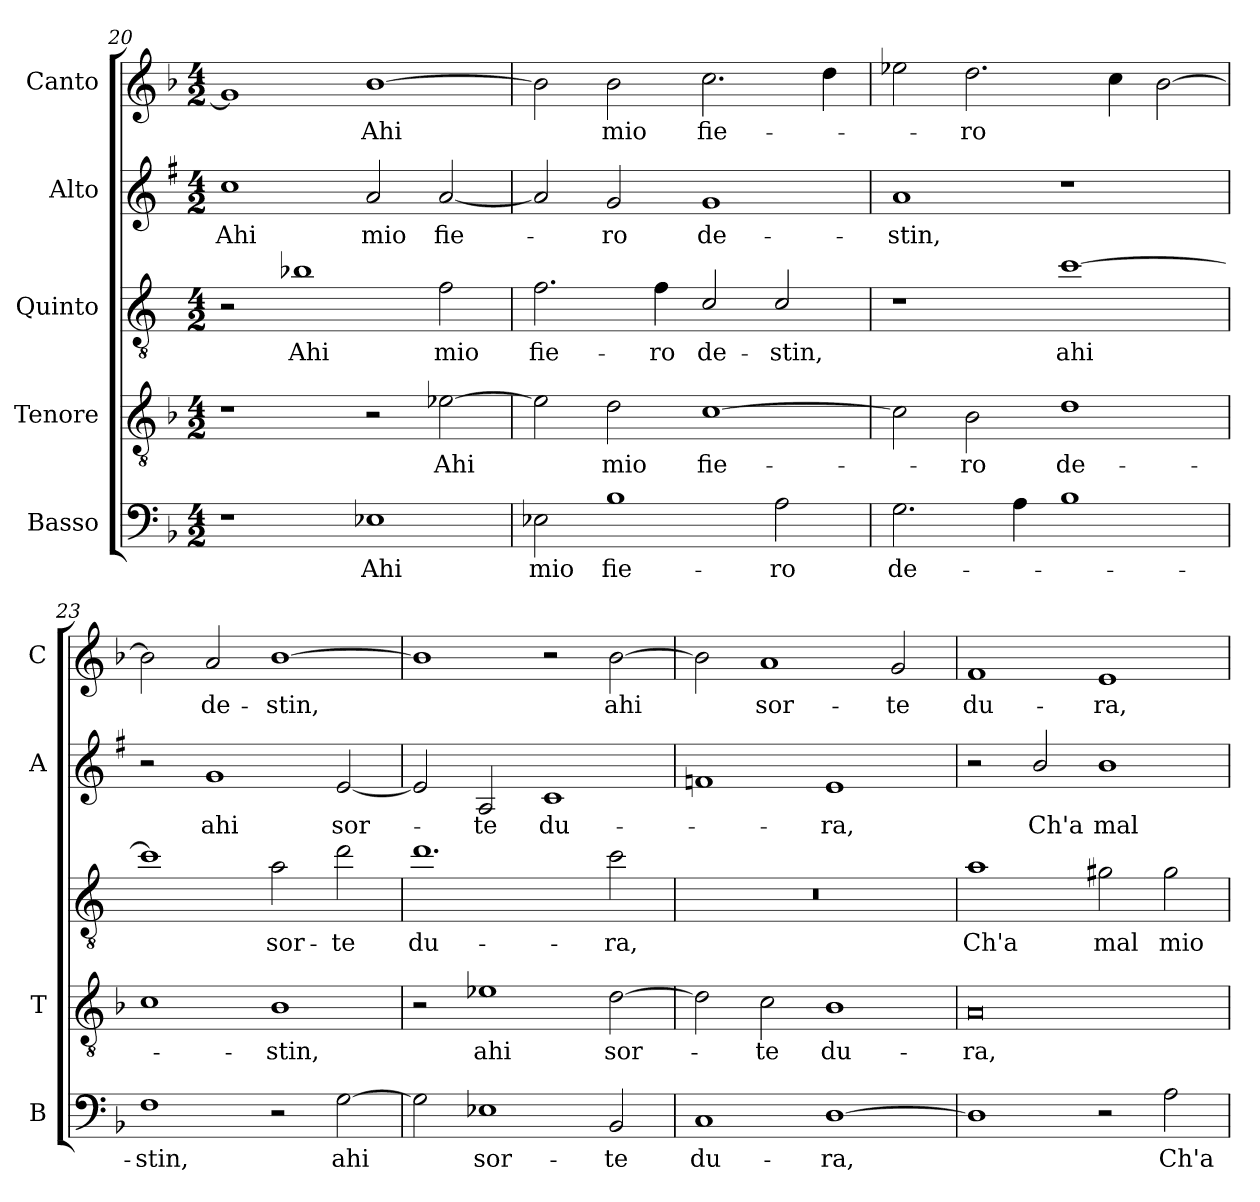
**kern	**text	**kern	**text	**kern	**text	**kern	**text	**kern	**text
*part5	*part5	*part4	*part4	*part3	*part3	*part2	*part2	*part1	*part1
*staff5	*staff5	*staff4	*staff4	*staff3	*staff3	*staff2	*staff2	*staff1	*staff1
*I"Basso	*	*I"Tenore	*	*I"Quinto	*	*I"Alto	*	*I"Canto	*
*I'B	*	*I'T	*	*	*	*I'A	*	*I'C	*
*clefF4	*	*clefGv2	*	*clefGv2	*	*clefG2	*	*clefG2	*
*	*	*	*	*ITrd4c7	*	*ITrd1c2	*	*	*
*k[b-]	*	*k[b-]	*	*k[b-]	*	*k[b-]	*	*k[b-]	*
*F:	*	*F:	*	*F:	*	*F:	*	*F:	*
*M4/2	*	*M4/2	*	*M4/2	*	*M4/2	*	*M4/2	*
=20	=20	=20	=20	=20	=20	=20	=20	=20	=20
!	!	!	!	!	!	!	!LO:LY:b	!	!
1r	.	1r	.	2r	.	1b-	Ahi	1g]	.
!	!	!	!	!	!LO:LY:b	!	!	!	!
.	.	.	.	1e-X	Ahi	.	.	.	.
!	!LO:LY:b	!	!	!	!	!	!LO:LY:b	!	!LO:LY:b
1E-X	Ahi	2r	.	.	.	2g/	mio	[1b-	Ahi
!	!	!	!LO:LY:b	!	!LO:LY:b	!	!LO:LY:b	!	!
.	.	[2e-X\	Ahi	2B-\	mio	[2g/	fie-	.	.
=21	=21	=21	=21	=21	=21	=21	=21	=21	=21
!	!LO:LY:b	!	!	!	!LO:LY:b	!	!	!	!
2E-X\	mio	2e-\]	.	2.B-\	fie-	2g/]	.	2b-\]	.
!	!LO:LY:b	!	!LO:LY:b	!	!	!	!LO:LY:b	!	!LO:LY:b
1B-	fie-	2d\	mio	.	.	2f/	-ro	2b-\	mio
!	!	!	!	!	!LO:LY:b	!	!	!	!
.	.	.	.	4B-\	-ro	.	.	.	.
!	!	!	!LO:LY:b	!	!LO:LY:b	!	!LO:LY:b	!	!LO:LY:b
.	.	[1c	fie-	2F/	de-	1f	de-	2.cc\	fie-
!	!LO:LY:b	!	!	!	!LO:LY:b	!	!	!	!
2A\	-ro	.	.	2F/	-stin,	.	.	.	.
.	.	.	.	.	.	.	.	4dd\	.
!!LO:LB:g=z
=22	=22	=22	=22	=22	=22	=22	=22	=22	=22
!	!LO:LY:b	!	!	!	!	!	!LO:LY:b	!	!
2.G\	de-	2c\]	.	1r	.	1g	-stin,	2ee-X\	.
!	!	!	!LO:LY:b	!	!	!	!	!	!LO:LY:b
.	.	2B-\	-ro	.	.	.	.	2.dd\	-ro
4A\	.	.	.	.	.	.	.	.	.
!	!	!	!LO:LY:b	!	!LO:LY:b	!	!	!	!
1B-	.	1d	de-	[1f	ahi	1r	.	.	.
.	.	.	.	.	.	.	.	4cc\	.
.	.	.	.	.	.	.	.	[2b-\	.
=23	=23	=23	=23	=23	=23	=23	=23	=23	=23
!	!LO:LY:b	!	!	!	!	!	!	!	!
1F	-stin,	1c	.	1f]	.	2r	.	2b-\]	.
!	!	!	!	!	!	!	!LO:LY:b	!	!LO:LY:b
.	.	.	.	.	.	1f	ahi	2a/	de-
!	!	!	!LO:LY:b	!	!LO:LY:b	!	!	!	!LO:LY:b
2r	.	1B-	-stin,	2d\	sor-	.	.	[1b-	-stin,
!	!LO:LY:b	!	!	!	!LO:LY:b	!	!LO:LY:b	!	!
[2G\	ahi	.	.	2g\	-te	[2d/	sor-	.	.
=24	=24	=24	=24	=24	=24	=24	=24	=24	=24
!	!	!	!	!	!LO:LY:b	!	!	!	!
2G\]	.	2r	.	1.g	du-	2d/]	.	1b-]	.
!	!LO:LY:b	!	!LO:LY:b	!	!	!	!LO:LY:b	!	!
1E-X	sor-	1e-X	ahi	.	.	2G/	-te	.	.
!	!	!	!	!	!	!	!LO:LY:b	!	!
.	.	.	.	.	.	1B-	du-	2r	.
!	!LO:LY:b	!	!LO:LY:b	!	!LO:LY:b	!	!	!	!LO:LY:b
2BB-/	-te	[2d\	sor-	2f\	-ra,	.	.	[2b-\	ahi
=25	=25	=25	=25	=25	=25	=25	=25	=25	=25
!	!LO:LY:b	!	!	!	!	!	!	!	!
1C	du-	2d\]	.	0r	.	1e-X	.	2b-\]	.
!	!	!	!LO:LY:b	!	!	!	!	!	!LO:LY:b
.	.	2c\	-te	.	.	.	.	1a	sor-
!	!LO:LY:b	!	!LO:LY:b	!	!	!	!LO:LY:b	!	!
[1D	-ra,	1B-	du-	.	.	1d	-ra,	.	.
!	!	!	!	!	!	!	!	!	!LO:LY:b
.	.	.	.	.	.	.	.	2g/	-te
=26	=26	=26	=26	=26	=26	=26	=26	=26	=26
!	!	!	!LO:LY:b	!	!LO:LY:b	!	!	!	!LO:LY:b
1D]	.	0A	-ra,	1d	Ch'a	2r	.	1f	du-
!	!	!	!	!	!	!	!LO:LY:b	!	!
.	.	.	.	.	.	2a/	Ch'a	.	.
!	!	!	!	!	!LO:LY:b	!	!LO:LY:b	!	!LO:LY:b
2r	.	.	.	2c#X\	mal	1a	mal	1e	-ra,
!	!LO:LY:b	!	!	!	!LO:LY:b	!	!	!	!
2A\	Ch'a	.	.	2c#\	mio	.	.	.	.
=	=	=	=	=	=	=	=	=	=
*-	*-	*-	*-	*-	*-	*-	*-	*-	*-
